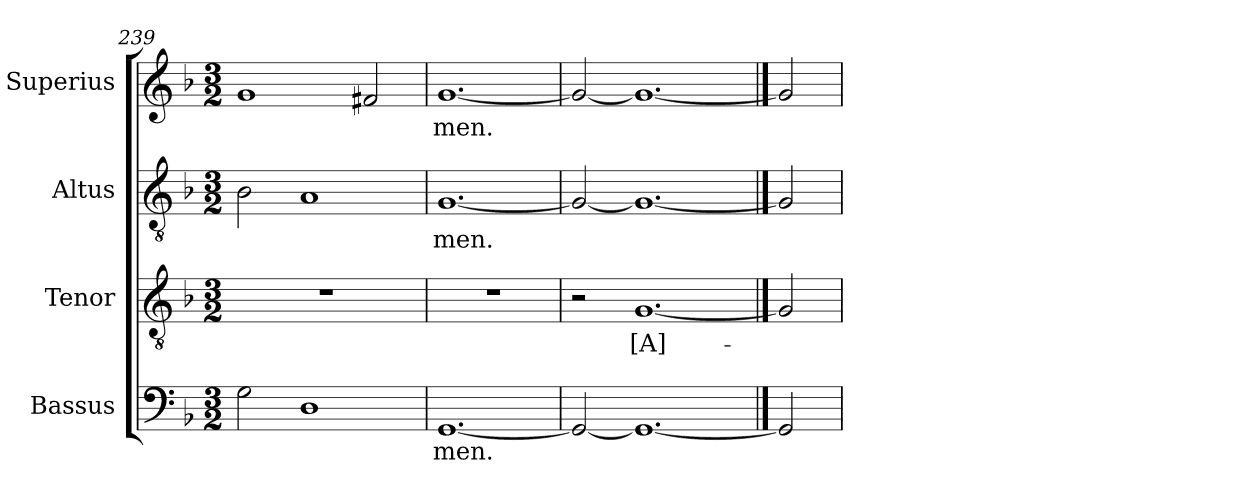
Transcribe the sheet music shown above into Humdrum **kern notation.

**kern	**text	**kern	**text	**kern	**text	**kern	**text
*part4	*part4	*part3	*part3	*part2	*part2	*part1	*part1
*staff4	*staff4	*staff3	*staff3	*staff2	*staff2	*staff1	*staff1
*I"Bassus	*	*I"Tenor	*	*I"Altus	*	*I"Superius	*
*I'B	*	*I'T	*	*I'A	*	*I'S	*
*clefF4	*	*clefGv2	*	*clefGv2	*	*clefG2	*
*k[b-]	*	*k[b-]	*	*k[b-]	*	*k[b-]	*
*M3/2	*	*M3/2	*	*M3/2	*	*M3/2	*
=239	=239	=239	=239	=239	=239	=239	=239
2G	.	1.r	.	2B-	.	1g	.
1D	.	.	.	1A	.	.	.
.	.	.	.	.	.	2f#X	.
=240	=240	=240	=240	=240	=240	=240	=240
[1.GG	-men.	1.r	.	[1.G	-men.	[1.g	-men.
=241	=241	=241	=241	=241	=241	=241	=241
2GG_	.	2r	.	2G_	.	2g_	.
1.GG_	.	[1.G	[A]-	1.G_	.	1.g_	.
==242	==242	==242	==242	==242	==242	==242	==242
2GG]	.	2G]	.	2G]	.	2g]	.
=	=	=	=	=	=	=	=
*-	*-	*-	*-	*-	*-	*-	*-
